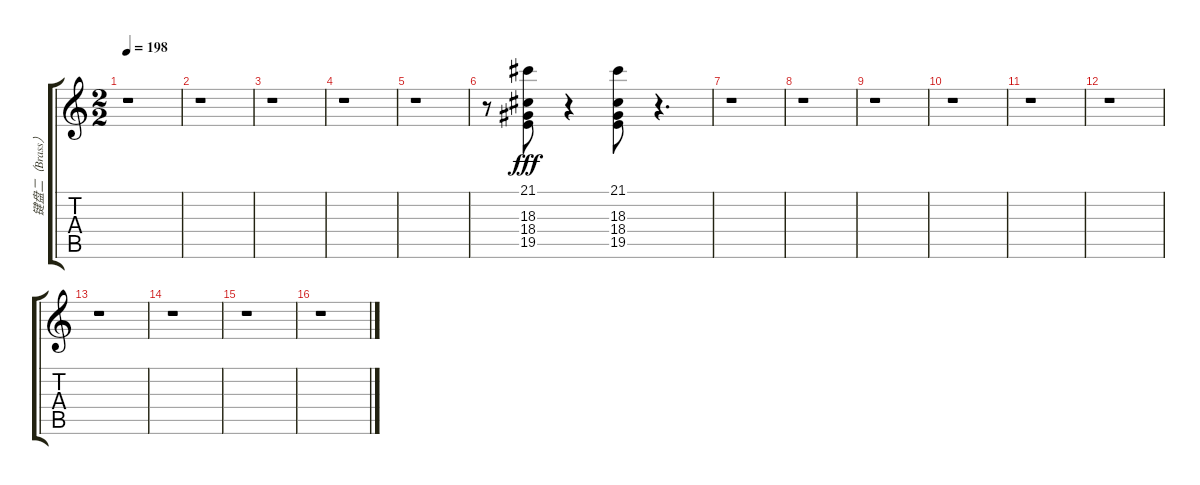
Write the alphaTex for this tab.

\track ("键盘二（Brass）" "键盘二（Brass）") {instrument brasssection}
\staff {score tabs}
\tuning (E4 B3 G3 D3 A2 E2) {hide}
\ts (2 2)
\tempo 198
\clef g2
\ks c
r.1{dy fff} |
r.1 |
r.1 |
r.1 |
r.1 |
r.8 (21.1 18.3 18.4 19.5).8 r.4 (21.1 18.3 18.4 19.5).8 r.4{d} |
r.1 |
r.1 |
r.1 |
r.1 |
r.1 |
r.1 |
r.1 |
r.1 |
r.1 |
r.1
